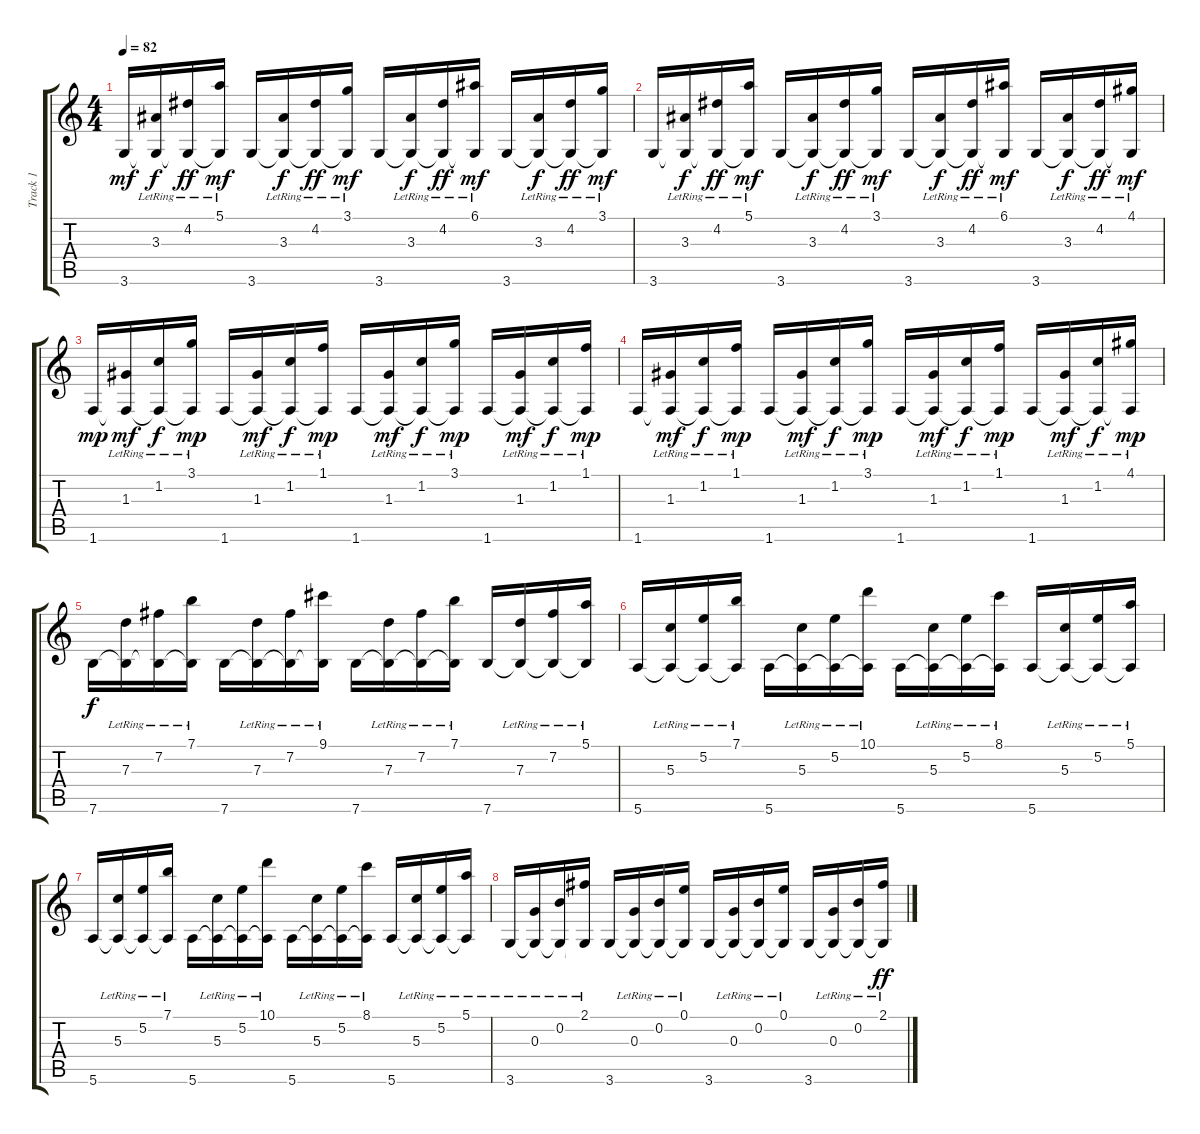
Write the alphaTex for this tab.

\track ("Track 1" "Track 1") {instrument electricguitarjazz}
\staff {score tabs}
\tuning (E4 B3 G3 D3 A2 E2) {hide}
\ts (4 4)
\tempo 82
\clef g2
\ks c
3.6.16{dy mf} (3.3{lr} 3.6{t}).16{dy f} (4.2{lr} 3.6{t}).16{dy ff} (5.1{lr} 3.6{t}).16{dy mf} 3.6.16 (3.3{lr} 3.6{t}).16{dy f} (4.2{lr} 3.6{t}).16{dy ff} (3.1{lr} 3.6{t}).16{dy mf} 3.6.16 (3.3{lr} 3.6{t}).16{dy f} (4.2{lr} 3.6{t}).16{dy ff} (6.1{lr} 3.6{t}).16{dy mf} 3.6.16 (3.3{lr} 3.6{t}).16{dy f} (4.2{lr} 3.6{t}).16{dy ff} (3.1{lr} 3.6{t}).16{dy mf} |
3.6.16 (3.3{lr} 3.6{t}).16{dy f} (4.2{lr} 3.6{t}).16{dy ff} (5.1{lr} 3.6{t}).16{dy mf} 3.6.16 (3.3{lr} 3.6{t}).16{dy f} (4.2{lr} 3.6{t}).16{dy ff} (3.1{lr} 3.6{t}).16{dy mf} 3.6.16 (3.3{lr} 3.6{t}).16{dy f} (4.2{lr} 3.6{t}).16{dy ff} (6.1{lr} 3.6{t}).16{dy mf} 3.6.16 (3.3{lr} 3.6{t}).16{dy f} (4.2{lr} 3.6{t}).16{dy ff} (4.1{lr} 3.6{t}).16{dy mf} |
1.6.16{dy mp} (1.3{lr} 1.6{t}).16{dy mf} (1.2{lr} 1.6{t}).16{dy f} (3.1{lr} 1.6{t}).16{dy mp} 1.6.16 (1.3{lr} 1.6{t}).16{dy mf} (1.2{lr} 1.6{t}).16{dy f} (1.1{lr} 1.6{t}).16{dy mp} 1.6.16 (1.3{lr} 1.6{t}).16{dy mf} (1.2{lr} 1.6{t}).16{dy f} (3.1{lr} 1.6{t}).16{dy mp} 1.6.16 (1.3{lr} 1.6{t}).16{dy mf} (1.2{lr} 1.6{t}).16{dy f} (1.1{lr} 1.6{t}).16{dy mp} |
1.6.16 (1.3{lr} 1.6{t}).16{dy mf} (1.2{lr} 1.6{t}).16{dy f} (1.1{lr} 1.6{t}).16{dy mp} 1.6.16 (1.3{lr} 1.6{t}).16{dy mf} (1.2{lr} 1.6{t}).16{dy f} (3.1{lr} 1.6{t}).16{dy mp} 1.6.16 (1.3{lr} 1.6{t}).16{dy mf} (1.2{lr} 1.6{t}).16{dy f} (1.1{lr} 1.6{t}).16{dy mp} 1.6.16 (1.3{lr} 1.6{t}).16{dy mf} (1.2{lr} 1.6{t}).16{dy f} (4.1{lr} 1.6{t}).16{dy mp} |
7.6.16{dy f} (7.3{lr} 7.6{t}).16 (7.2{lr} 7.6{t}).16 (7.1{lr} 7.6{t}).16 7.6.16 (7.3{lr} 7.6{t}).16 (7.2{lr} 7.6{t}).16 (9.1{lr} 7.6{t}).16 7.6.16 (7.3{lr} 7.6{t}).16 (7.2{lr} 7.6{t}).16 (7.1{lr} 7.6{t}).16 7.6.16 (7.3{lr} 7.6{t}).16 (7.2{lr} 7.6{t}).16 (5.1{lr} 7.6{t}).16 |
5.6.16 (5.3{lr} 5.6{t}).16 (5.2{lr} 5.6{t}).16 (7.1{lr} 5.6{t}).16 5.6.16 (5.3{lr} 5.6{t}).16 (5.2{lr} 5.6{t}).16 (10.1{lr} 5.6{t}).16 5.6.16 (5.3{lr} 5.6{t}).16 (5.2{lr} 5.6{t}).16 (8.1{lr} 5.6{t}).16 5.6.16 (5.3{lr} 5.6{t}).16 (5.2{lr} 5.6{t}).16 (5.1{lr} 5.6{t}).16 |
5.6.16 (5.3{lr} 5.6{t}).16 (5.2{lr} 5.6{t}).16 (7.1{lr} 5.6{t}).16 5.6.16 (5.3{lr} 5.6{t}).16 (5.2{lr} 5.6{t}).16 (10.1{lr} 5.6{t}).16 5.6.16 (5.3{lr} 5.6{t}).16 (5.2{lr} 5.6{t}).16 (8.1{lr} 5.6{t}).16 5.6.16 (5.3{lr} 5.6{t}).16 (5.2{lr} 5.6{t}).16 (5.1{lr} 5.6{t}).16 |
3.6{lr}.16 (0.3{lr} 3.6{t}).16 (0.2{lr} 3.6{t}).16 (2.1{lr} 3.6{t}).16 3.6.16 (0.3{lr} 3.6{t}).16 (0.2{lr} 3.6{t}).16 (0.1{lr} 3.6{t}).16 3.6.16 (0.3{lr} 3.6{t}).16 (0.2{lr} 3.6{t}).16 (0.1{lr} 3.6{t}).16 3.6.16 (0.3{lr} 3.6{t}).16 (0.2{lr} 3.6{t}).16 (2.1{lr} 3.6{t}).16{dy ff}
